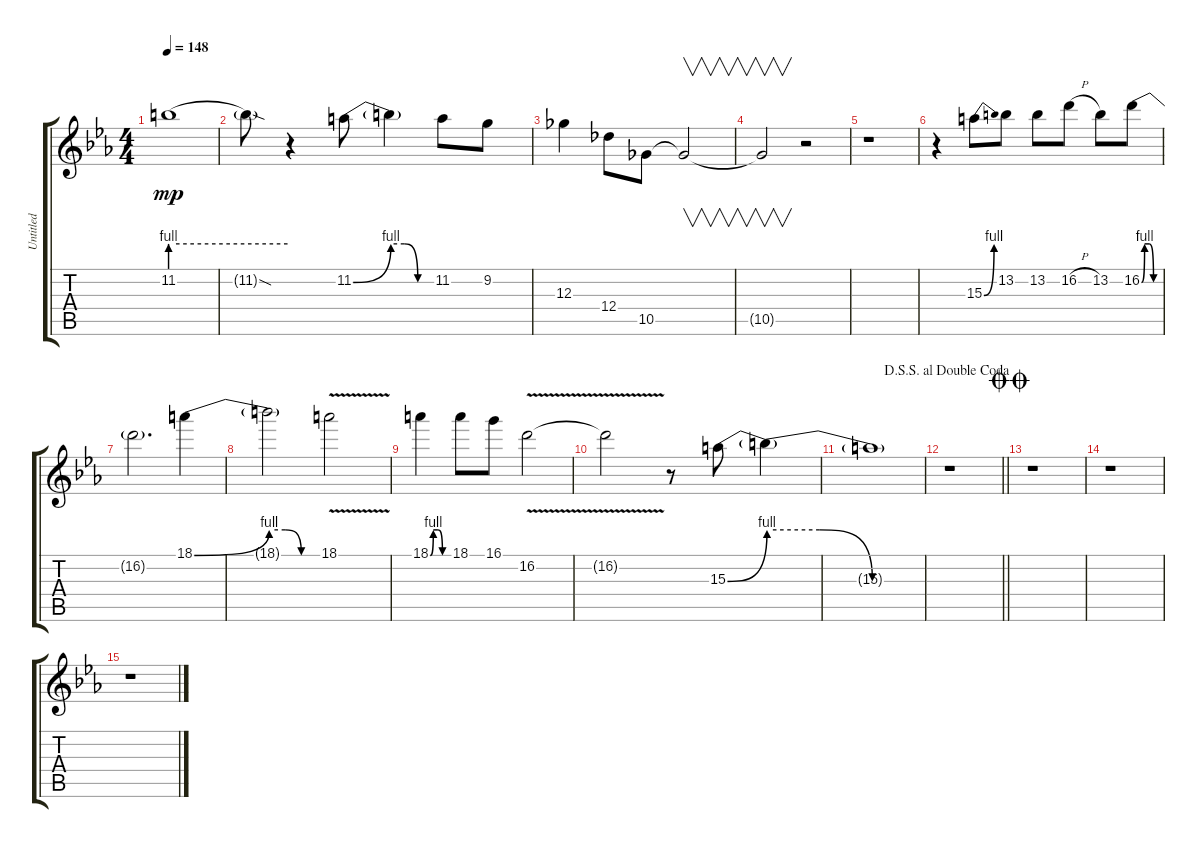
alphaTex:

\track ("Untitled" "Untitled") {instrument distortionguitar}
\staff {score tabs}
\tuning (Eb4 Bb3 Gb3 Db3 Ab2 Eb2) {hide}
\ts (4 4)
\tempo 148
\clef g2
\ks eb
11.2{be (hold 0 4 60 4) t}.1{dy mp} |
11.2{sod t}.8 r.4 11.2{be (bend 0 0 60 4)}.8 11.2{be (custom 0 4 20 4 40 0 60 0) t}.4 11.2.8 9.2.8 |
12.3.4 12.4.8 10.5.8 10.5{t}.2{v} |
10.5{t}.2{v} r.2 |
r.1 |
r.4 15.3{be (bend 0 0 60 4)}.8 13.2.8 13.2.8 16.2{h}.8 13.2.8 16.2{be (custom 0 0 10 4 25 4 40 0 60 0)}.8 |
16.2{t}.2{d} 18.1{be (bend 0 0 60 4)}.4 |
18.1{be (custom 0 4 20 4 40 0 60 0) t}.2 18.1{v}.2 |
18.1{be (custom 0 0 10 4 25 4 40 0 60 0)}.4 18.1.8 16.1.8 16.2{v}.2 |
16.2{v t}.2 r.8 15.3{be (bend 0 0 60 4)}.8 15.3{be (custom 0 4 20 4 40 0 60 0) t}.4 |
15.3{t}.1 |
\jump dalsegnosegnoaldoublecoda
\barLineRight lightlight
r.1 |
\jump doublecoda
r.1 |
r.1 |
r.1
